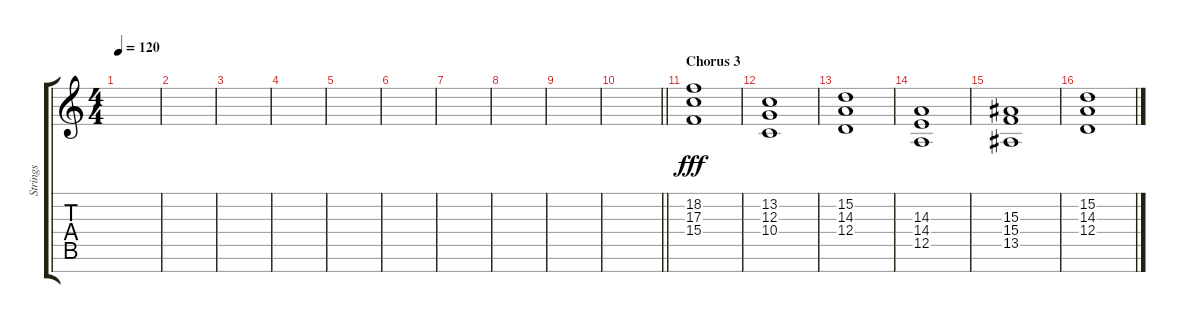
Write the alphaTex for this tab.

\track ("Strings" "Strings") {instrument stringensemble1}
\staff {score tabs}
\tuning (E4 B3 G3 D3 A2 E2 B1) {hide}
\ts (4 4)
\tempo 120
\clef g2
\ks c
|
|
|
|
|
|
|
|
|
\barLineRight lightlight
|
\section ("" "Chorus 3")
(18.2 17.3 15.4).1{dy fff} |
(13.2 12.3 10.4).1 |
(15.2 14.3 12.4).1 |
(14.3 14.4 12.5).1 |
(15.3 15.4 13.5).1 |
(15.2 14.3 12.4).1
